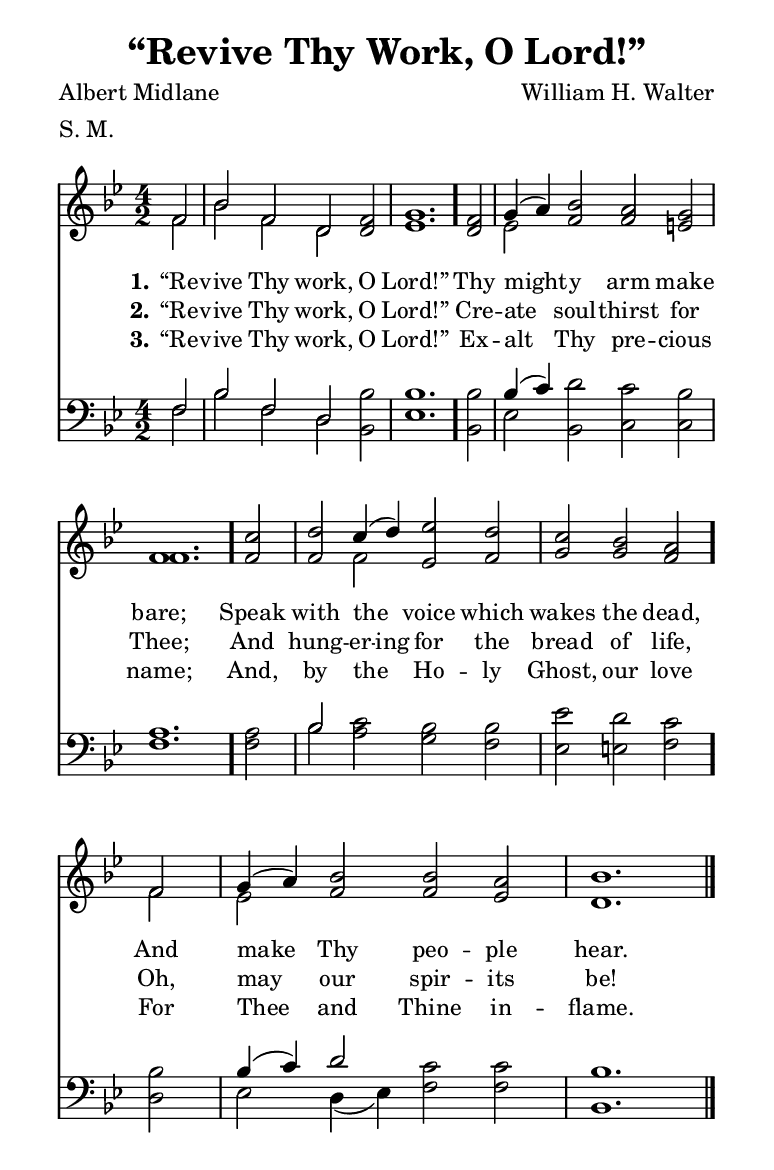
\include "common/global.ily"
\paper {
  \include "common/paper.ily"
  ragged-bottom = ##t
}

\header{
  hymnnumber = "377"
  title = "“Revive Thy Work, O Lord!”"
  tunename = "Festal Song"
  meter = "S. M."
  poet = "Albert Midlane" % see https://hymnary.org/text/revive_thy_work_o_lord_thy_mighty_arm
  composer = "William H. Walter" % see https://hymnary.org/tune/festal_song_walter
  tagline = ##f
}

global = {
  \include "common/overrides.ily"
  \override Staff.TimeSignature.style = #'numbered
  \time 4/2
  \override Score.MetronomeMark.transparent = ##t % hide all fermata changes too
  \tempo 2=80
  \key bes \major
  \partial 2
  \autoBeamOff
}

notesSoprano = {
\global
\relative c' {

  f2 | bes f d f | g1.
  f2 | g4( a) bes2 a g | f1. \eogbreak
  c'2 | d c4( d) ees2 d | c bes a
  f2 | g4( a) bes2 bes a | bes1.

  \bar "|."

}
}

notesAlto = {
\global
\relative e' {

  f2 | bes f d d | ees1.
  d2 | ees f f e | f1.
  f2 | f f ees f | g g f
  f2 | ees f f ees | d1.

}
}

notesTenor = {
\global
\relative a {

  f2 | bes f d bes' | bes1.
  bes2 | bes4( c) d2 c bes | a1.
  a2 | bes c bes bes | ees d c
  bes2 | bes4( c) d2 c c | bes1.

}
}

notesBass = {
\global
\relative f {

  f2 | bes f d bes | ees1.
  bes2 | ees bes c c | f1.
  f2 | bes a g f | ees e f
  d2 | ees d4( ees) f2 f | bes,1.

}
}

wordsA = \lyricmode {
\set stanza = "1."

“Re -- vive Thy work, O Lord!” \bar "."
Thy might -- y arm make bare; \bar "."
Speak with the voice which wakes the dead, \bar "."
And make Thy peo -- ple hear. \bar "."

}

wordsB = \lyricmode {
\set stanza = "2."

“Re -- vive Thy work, O Lord!”
Cre -- ate soul -- thirst for Thee;
And hung -- { \mon } er -- ing { \moff } for the bread of life,
Oh, may our spir -- its be!
}

wordsC = \lyricmode {
\set stanza = "3."

“Re -- vive Thy work, O Lord!”
Ex -- alt Thy pre -- cious name;
And, by the Ho -- ly Ghost, our love
For Thee and Thine in -- flame.

}

wordsD = \markuplist {

\line { “Revive Thy work, O Lord!” }
\line { { \hspace #2 } Give power unto Thy Word, }
\line { Grant that Thy blessed gospel may }
\line { { \hspace #2 } In living faith be heard. }

}

wordsE = \markuplist {

\line { “Revive Thy work, O Lord!” }
\line { { \hspace #2 } And give refreshing showers; }
\line { The glory shall be all Thine own, }
\line { { \hspace #2 } The blessing, Lord, be ours! }

}

\score {
  \context ChoirStaff <<
    \context Staff = upper <<
      \set Staff.autoBeaming = ##f
      \set ChoirStaff.systemStartDelimiter = #'SystemStartBar
      \set ChoirStaff.printPartCombineTexts = ##f
      \partcombine #'(2 . 11) \notesSoprano \notesAlto
      \context NullVoice = sopranos { \voiceOne << \notesSoprano >> }
      \context Lyrics = one   \lyricsto sopranos \wordsA
      \context Lyrics = two   \lyricsto sopranos \wordsB
      \context Lyrics = three \lyricsto sopranos \wordsC
    >>
    \context Staff = men <<
      \set Staff.autoBeaming = ##f
      \clef bass
      \set ChoirStaff.printPartCombineTexts = ##f
      \partcombine #'(2 . 11) \notesTenor \notesBass
    >>
  >>
  \layout {
    \include "common/layout.ily"
  }
  #(cond ((ly:get-option 'eog-midi-permitted) #{ \midi{
    \include "common/midi.ily"
  } #}))
}

\markup { \column {
  \fill-line { \vcenter \column {
    \vspace #1
    \line{ \bold 4 \column { \wordsD } } \combine \null \vspace #0.4
    \line{ \bold 5 \column { \wordsE } }
    \vspace #1
  } }
  \fill-line { \line { Alternate tune: No. 169. } }
} }

\version "2.19.49"  % necessary for upgrading to future LilyPond versions.

% vi:set et ts=2 sw=2 ai nocindent syntax=lilypond:
